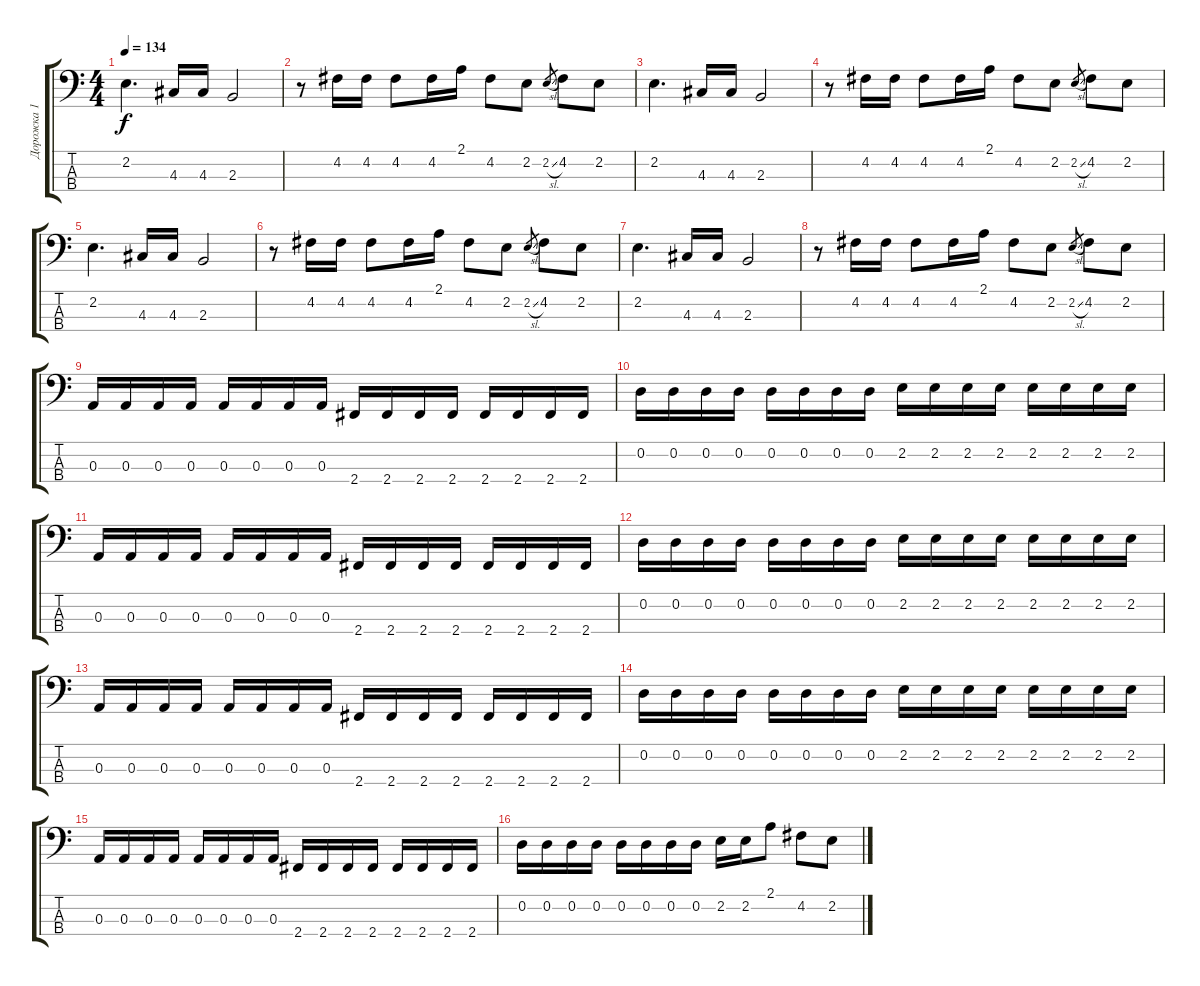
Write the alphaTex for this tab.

\track ("Дорожка 1" "Дорожка 1") {instrument electricbassfinger}
\staff {score tabs}
\tuning (G2 D2 A1 E1) {hide}
\ts (4 4)
\tempo 134
\clef f4
\ks c
2.2.4{d dy f} 4.3.16 4.3.16 2.3.2 |
r.8 4.2.16 4.2.16 4.2.8 4.2.16 2.1.16 4.2.8 2.2.8 2.2{sl}.8{gr} 4.2.8 2.2.8 |
2.2.4{d} 4.3.16 4.3.16 2.3.2 |
r.8 4.2.16 4.2.16 4.2.8 4.2.16 2.1.16 4.2.8 2.2.8 2.2{sl}.8{gr} 4.2.8 2.2.8 |
2.2.4{d} 4.3.16 4.3.16 2.3.2 |
r.8 4.2.16 4.2.16 4.2.8 4.2.16 2.1.16 4.2.8 2.2.8 2.2{sl}.8{gr} 4.2.8 2.2.8 |
2.2.4{d} 4.3.16 4.3.16 2.3.2 |
r.8 4.2.16 4.2.16 4.2.8 4.2.16 2.1.16 4.2.8 2.2.8 2.2{sl}.8{gr} 4.2.8 2.2.8 |
0.3.16 0.3.16 0.3.16 0.3.16 0.3.16 0.3.16 0.3.16 0.3.16 2.4.16 2.4.16 2.4.16 2.4.16 2.4.16 2.4.16 2.4.16 2.4.16 |
0.2.16 0.2.16 0.2.16 0.2.16 0.2.16 0.2.16 0.2.16 0.2.16 2.2.16 2.2.16 2.2.16 2.2.16 2.2.16 2.2.16 2.2.16 2.2.16 |
0.3.16 0.3.16 0.3.16 0.3.16 0.3.16 0.3.16 0.3.16 0.3.16 2.4.16 2.4.16 2.4.16 2.4.16 2.4.16 2.4.16 2.4.16 2.4.16 |
0.2.16 0.2.16 0.2.16 0.2.16 0.2.16 0.2.16 0.2.16 0.2.16 2.2.16 2.2.16 2.2.16 2.2.16 2.2.16 2.2.16 2.2.16 2.2.16 |
0.3.16 0.3.16 0.3.16 0.3.16 0.3.16 0.3.16 0.3.16 0.3.16 2.4.16 2.4.16 2.4.16 2.4.16 2.4.16 2.4.16 2.4.16 2.4.16 |
0.2.16 0.2.16 0.2.16 0.2.16 0.2.16 0.2.16 0.2.16 0.2.16 2.2.16 2.2.16 2.2.16 2.2.16 2.2.16 2.2.16 2.2.16 2.2.16 |
0.3.16 0.3.16 0.3.16 0.3.16 0.3.16 0.3.16 0.3.16 0.3.16 2.4.16 2.4.16 2.4.16 2.4.16 2.4.16 2.4.16 2.4.16 2.4.16 |
0.2.16 0.2.16 0.2.16 0.2.16 0.2.16 0.2.16 0.2.16 0.2.16 2.2.16 2.2.16 2.1.8 4.2.8 2.2.8
